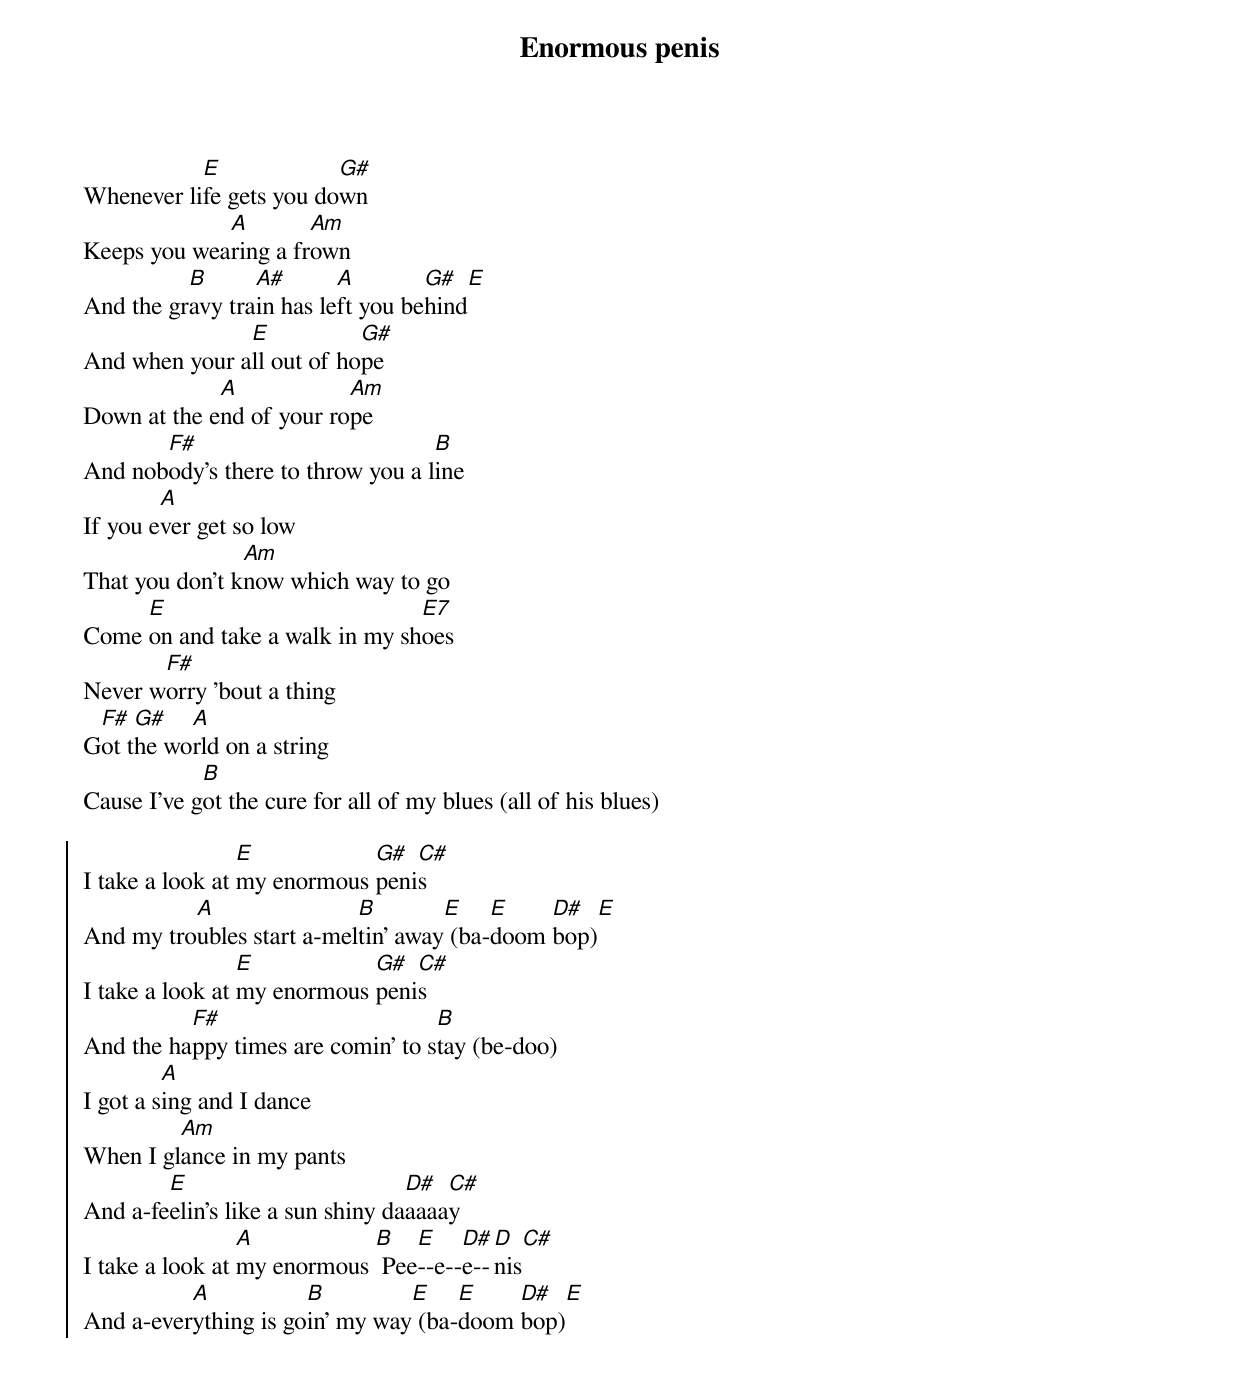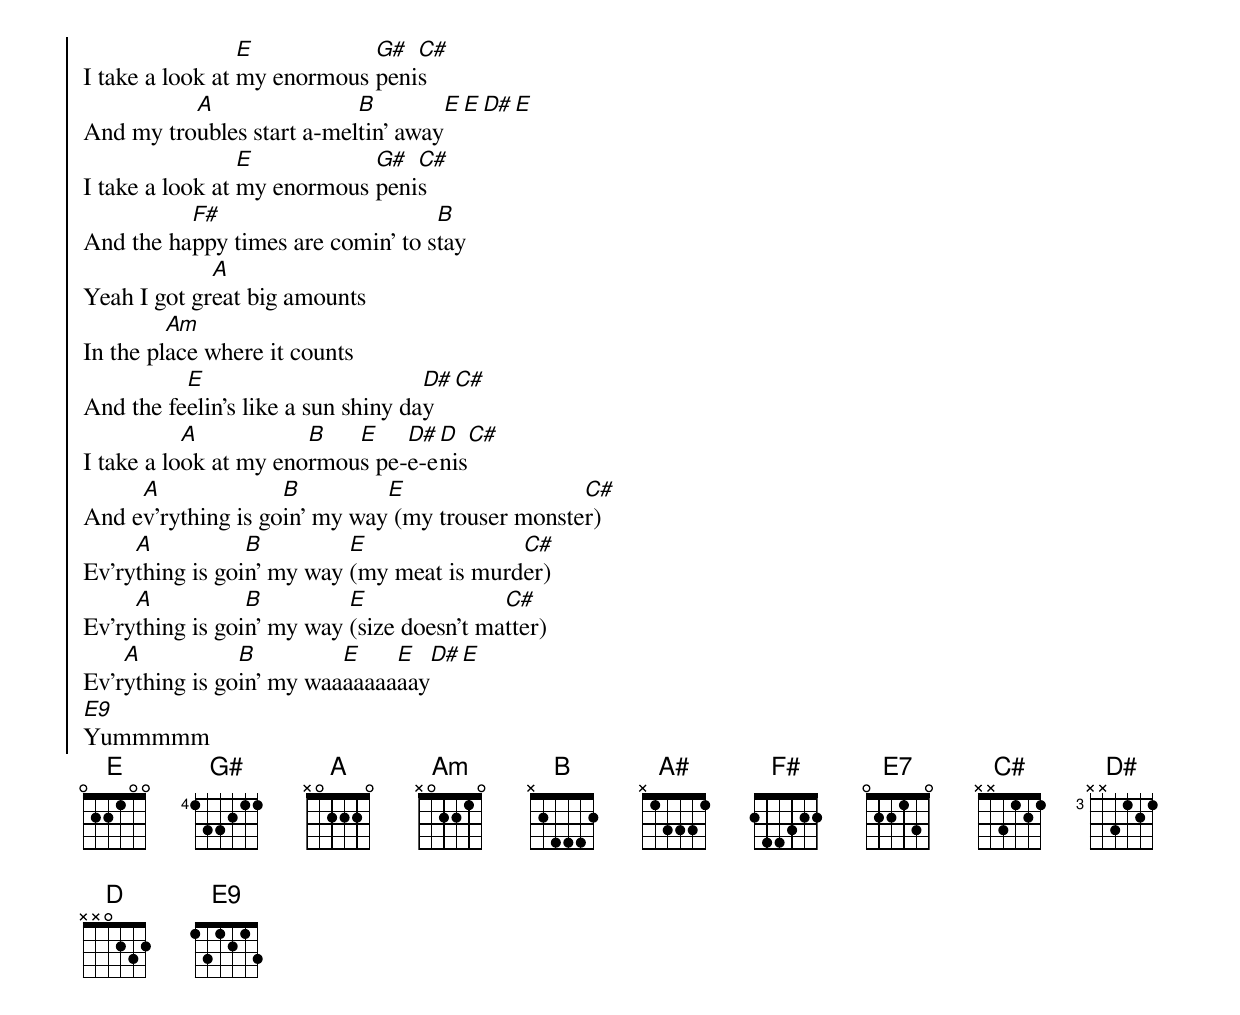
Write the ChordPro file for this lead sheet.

{title: Enormous penis}

{start_of_verse}
Whenever li[E]fe gets you do[G#]wn
Keeps you wea[A]ring a fr[Am]own
And the gr[B]avy tra[A#]in has le[A]ft you be[G#]hind[E]
And when your a[E]ll out of ho[G#]pe
Down at the e[A]nd of your ro[Am]pe
And nob[F#]ody's there to throw you a l[B]ine
If you e[A]ver get so low
That you don't k[Am]now which way to go
Come [E]on and take a walk in my sh[E7]oes
Never w[F#]orry 'bout a thing
G[F#]ot t[G#]he wo[A]rld on a string
Cause I've g[B]ot the cure for all of my blues (all of his blues)
{end_of_verse}

{start_of_chorus}
I take a look at [E]my enormous [G#]peni[C#]s
And my tro[A]ubles start a-mel[B]tin' away[E] (ba-[E]doom [D#]bop)[E]
I take a look at [E]my enormous [G#]peni[C#]s
And the ha[F#]ppy times are comin' to s[B]tay (be-doo)
I got a s[A]ing and I dance
When I gl[Am]ance in my pants
And a-fe[E]elin's like a sun shiny da[D#]aaaa[C#]y
I take a look at [A]my enormous [B] Pee[E]--e--[D#]e--[D]nis[C#]
And a-ever[A]ything is go[B]in' my way[E] (ba-[E]doom [D#]bop)[E]
{end_of_chorus}











{start_of_chorus}
I take a look at [E]my enormous [G#]peni[C#]s
And my tro[A]ubles start a-mel[B]tin' away[E][E][D#][E]
I take a look at [E]my enormous [G#]peni[C#]s
And the ha[F#]ppy times are comin' to s[B]tay
Yeah I got gr[A]eat big amounts
In the pl[Am]ace where it counts
And the fe[E]elin's like a sun shiny da[D#]y[C#]
I take a lo[A]ok at my eno[B]rmou[E]s pe-[D#]e-e[D]nis[C#]
And e[A]v'rything is go[B]in' my way[E] (my trouser monste[C#]r)
Ev'ry[A]thing is goi[B]n' my way [E](my meat is murd[C#]er)
Ev'ry[A]thing is goi[B]n' my way [E](size doesn't ma[C#]tter)
Ev'r[A]ything is go[B]in' my waa[E]aaaaa[E]aay[D#][E]
[E9]Yummmmm
{end_of_chorus}
